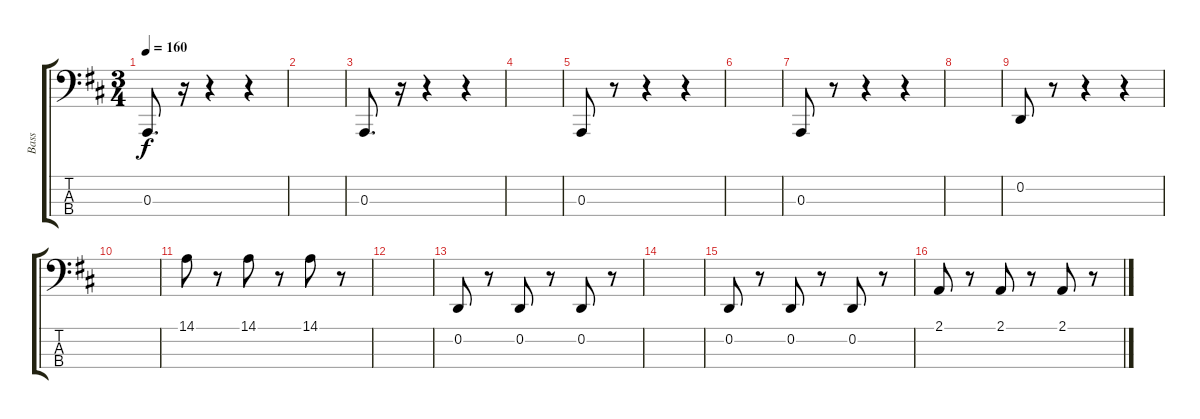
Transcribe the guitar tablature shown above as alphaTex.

\track ("Bass" "Bass") {instrument stringensemble1}
\staff {score tabs}
\tuning (G2 D2 A1 Gb0) {hide}
\ts (3 4)
\tempo 160
\clef f4
\ks d
0.3.8{d dy f} r.16 r.4 r.4 |
|
0.3.8{d} r.16 r.4 r.4 |
|
0.3.8 r.8 r.4 r.4 |
|
0.3.8 r.8 r.4 r.4 |
|
0.2.8 r.8 r.4 r.4 |
|
14.1.8 r.8 14.1.8 r.8 14.1.8 r.8 |
|
0.2.8 r.8 0.2.8 r.8 0.2.8 r.8 |
|
0.2.8 r.8 0.2.8 r.8 0.2.8 r.8 |
2.1.8 r.8 2.1.8 r.8 2.1.8 r.8
